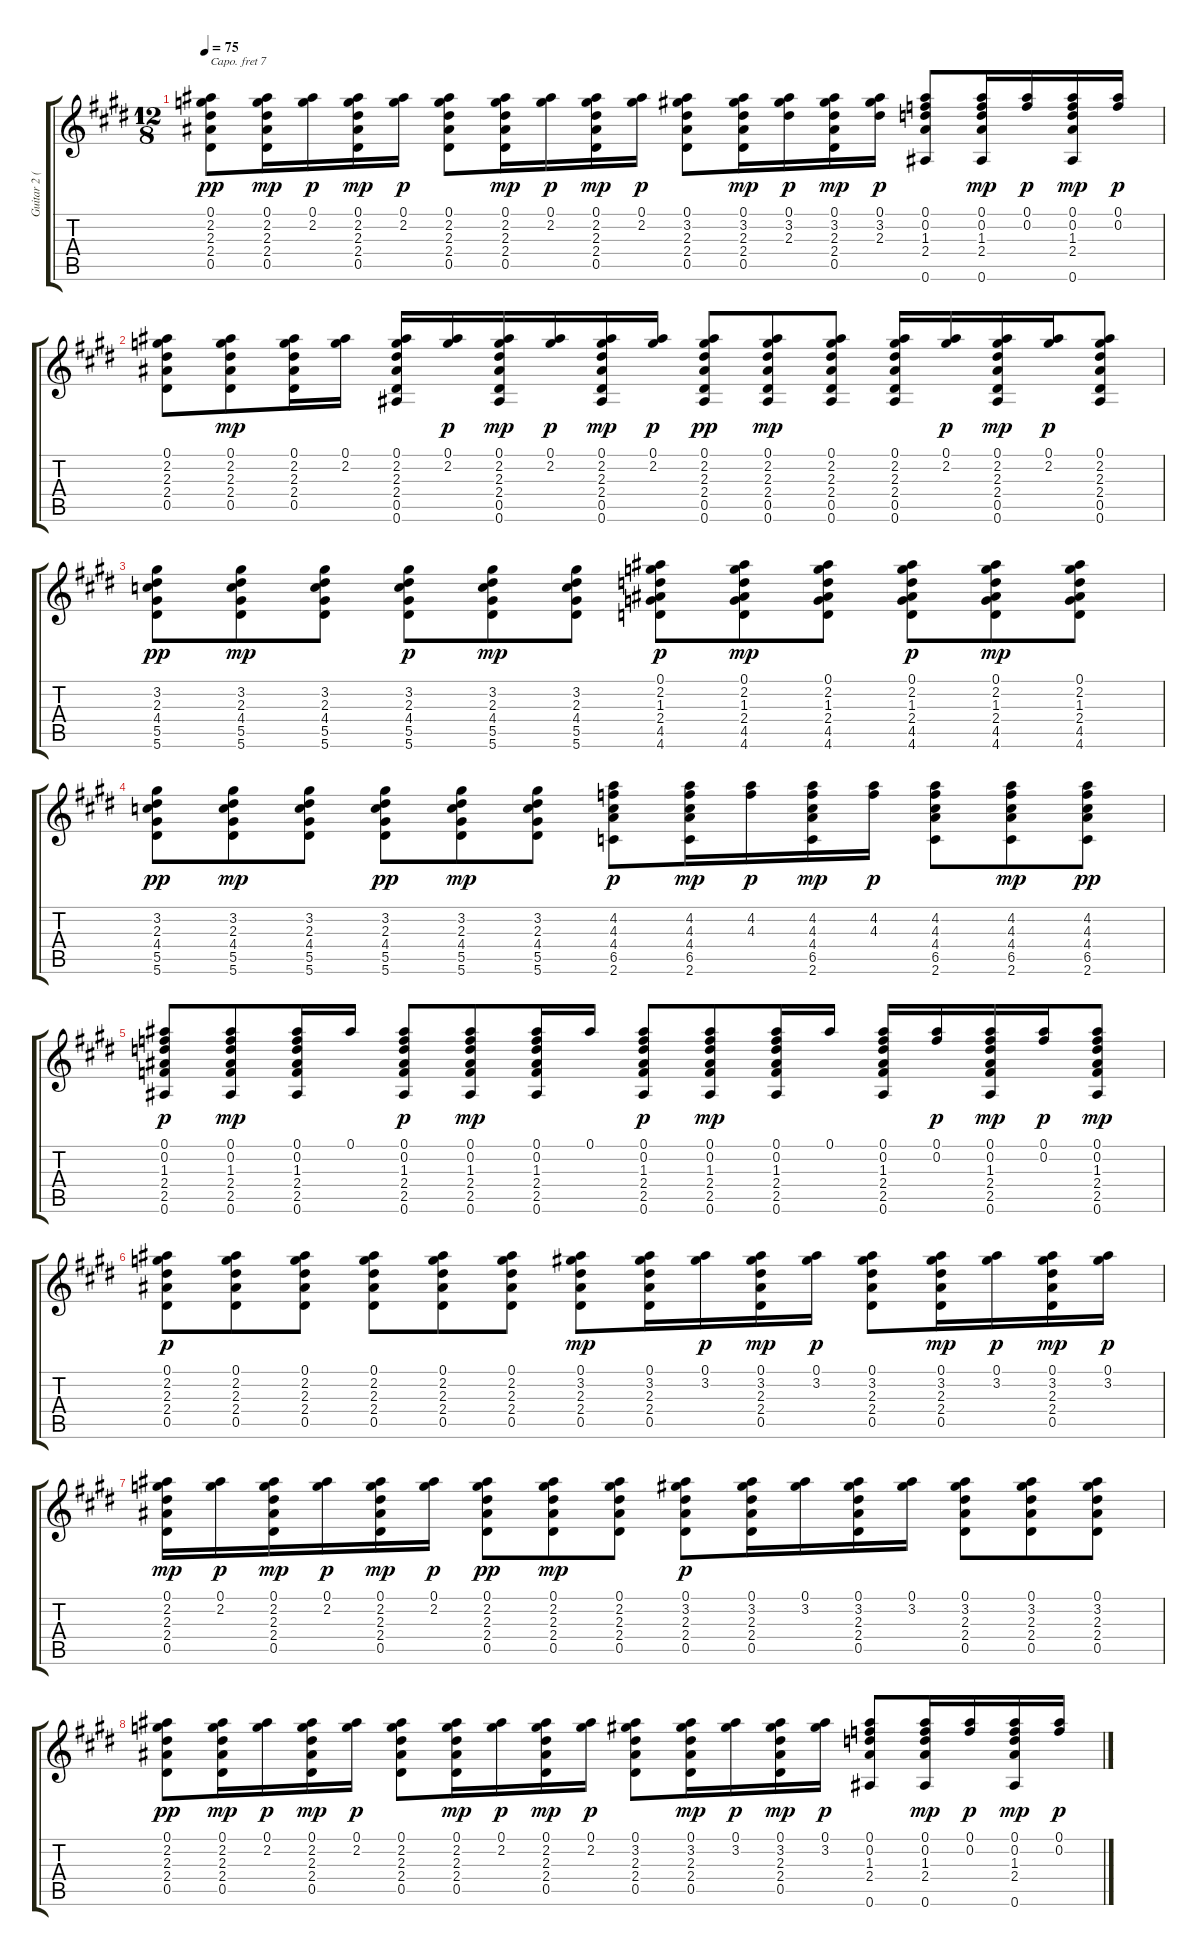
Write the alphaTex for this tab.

\track ("Guitar 2 (Rhythm)" "Guitar 2 (") {instrument acousticguitarnylon}
\staff {score tabs}
\capo 7
\tuning (Eb4 Bb3 Gb3 Db3 Ab2 Eb2) {hide}
\ts (12 8)
\tempo 75
\clef g2
\ks e
(0.1 2.2 2.3 2.4 0.5).8{dy pp} (0.1 2.2 2.3 2.4 0.5).16{dy mp} (0.1 2.2).16{dy p} (0.1 2.2 2.3 2.4 0.5).16{dy mp} (0.1 2.2).16{dy p} (0.1 2.2 2.3 2.4 0.5).8 (0.1 2.2 2.3 2.4 0.5).16{dy mp} (0.1 2.2).16{dy p} (0.1 2.2 2.3 2.4 0.5).16{dy mp} (0.1 2.2).16{dy p} (0.1 3.2 2.3 2.4 0.5).8 (0.1 3.2 2.3 2.4 0.5).16{dy mp} (0.1 3.2 2.3).16{dy p} (0.1 3.2 2.3 2.4 0.5).16{dy mp} (0.1 3.2 2.3).16{dy p} (0.1 0.2 1.3 2.4 0.6).8 (0.1 0.2 1.3 2.4 0.6).16{dy mp} (0.1 0.2).16{dy p} (0.1 0.2 1.3 2.4 0.6).16{dy mp} (0.1 0.2).16{dy p} |
(0.1 2.2 2.3 2.4 0.5).8 (0.1 2.2 2.3 2.4 0.5).8{dy mp} (0.1 2.2 2.3 2.4 0.5).16 (0.1 2.2).16 (0.1 2.2 2.3 2.4 0.5 0.6).16 (0.1 2.2).16{dy p} (0.1 2.2 2.3 2.4 0.5 0.6).16{dy mp} (0.1 2.2).16{dy p} (0.1 2.2 2.3 2.4 0.5 0.6).16{dy mp} (0.1 2.2).16{dy p} (0.1 2.2 2.3 2.4 0.5 0.6).8{dy pp} (0.1 2.2 2.3 2.4 0.5 0.6).8{dy mp} (0.1 2.2 2.3 2.4 0.5 0.6).8 (0.1 2.2 2.3 2.4 0.5 0.6).16 (0.1 2.2).16{dy p} (0.1 2.2 2.3 2.4 0.5 0.6).16{dy mp} (0.1 2.2).16{dy p} (0.1 2.2 2.3 2.4 0.5 0.6).8 |
(3.2 2.3 4.4 5.5 5.6).8{dy pp} (3.2 2.3 4.4 5.5 5.6).8{dy mp} (3.2 2.3 4.4 5.5 5.6).8 (3.2 2.3 4.4 5.5 5.6).8{dy p} (3.2 2.3 4.4 5.5 5.6).8{dy mp} (3.2 2.3 4.4 5.5 5.6).8 (0.1 2.2 1.3 2.4 4.5 4.6).8{dy p} (0.1 2.2 1.3 2.4 4.5 4.6).8{dy mp} (0.1 2.2 1.3 2.4 4.5 4.6).8 (0.1 2.2 1.3 2.4 4.5 4.6).8{dy p} (0.1 2.2 1.3 2.4 4.5 4.6).8{dy mp} (0.1 2.2 1.3 2.4 4.5 4.6).8 |
(3.2 2.3 4.4 5.5 5.6).8{dy pp} (3.2 2.3 4.4 5.5 5.6).8{dy mp} (3.2 2.3 4.4 5.5 5.6).8 (3.2 2.3 4.4 5.5 5.6).8{dy pp} (3.2 2.3 4.4 5.5 5.6).8{dy mp} (3.2 2.3 4.4 5.5 5.6).8 (4.2 4.3 4.4 6.5 2.6).8{dy p} (4.2 4.3 4.4 6.5 2.6).16{dy mp} (4.2 4.3).16{dy p} (4.2 4.3 4.4 6.5 2.6).16{dy mp} (4.2 4.3).16{dy p} (4.2 4.3 4.4 6.5 2.6).8 (4.2 4.3 4.4 6.5 2.6).8{dy mp} (4.2 4.3 4.4 6.5 2.6).8{dy pp} |
(0.1 0.2 1.3 2.4 2.5 0.6).8{dy p} (0.1 0.2 1.3 2.4 2.5 0.6).8{dy mp} (0.1 0.2 1.3 2.4 2.5 0.6).16 0.1.16 (0.1 0.2 1.3 2.4 2.5 0.6).8{dy p} (0.1 0.2 1.3 2.4 2.5 0.6).8{dy mp} (0.1 0.2 1.3 2.4 2.5 0.6).16 0.1.16 (0.1 0.2 1.3 2.4 2.5 0.6).8{dy p} (0.1 0.2 1.3 2.4 2.5 0.6).8{dy mp} (0.1 0.2 1.3 2.4 2.5 0.6).16 0.1.16 (0.1 0.2 1.3 2.4 2.5 0.6).16 (0.1 0.2).16{dy p} (0.1 0.2 1.3 2.4 2.5 0.6).16{dy mp} (0.1 0.2).16{dy p} (0.1 0.2 1.3 2.4 2.5 0.6).8{dy mp} |
(0.1 2.2 2.3 2.4 0.5).8{dy p} (0.1 2.2 2.3 2.4 0.5).8 (0.1 2.2 2.3 2.4 0.5).8 (0.1 2.2 2.3 2.4 0.5).8 (0.1 2.2 2.3 2.4 0.5).8 (0.1 2.2 2.3 2.4 0.5).8 (0.1 3.2 2.3 2.4 0.5).8{dy mp} (0.1 3.2 2.3 2.4 0.5).16 (0.1 3.2).16{dy p} (0.1 3.2 2.3 2.4 0.5).16{dy mp} (0.1 3.2).16{dy p} (0.1 3.2 2.3 2.4 0.5).8 (0.1 3.2 2.3 2.4 0.5).16{dy mp} (0.1 3.2).16{dy p} (0.1 3.2 2.3 2.4 0.5).16{dy mp} (0.1 3.2).16{dy p} |
(0.1 2.2 2.3 2.4 0.5).16{dy mp} (0.1 2.2).16{dy p} (0.1 2.2 2.3 2.4 0.5).16{dy mp} (0.1 2.2).16{dy p} (0.1 2.2 2.3 2.4 0.5).16{dy mp} (0.1 2.2).16{dy p} (0.1 2.2 2.3 2.4 0.5).8{dy pp} (0.1 2.2 2.3 2.4 0.5).8{dy mp} (0.1 2.2 2.3 2.4 0.5).8 (0.1 3.2 2.3 2.4 0.5).8{dy p} (0.1 3.2 2.3 2.4 0.5).16 (0.1 3.2).16 (0.1 3.2 2.3 2.4 0.5).16 (0.1 3.2).16 (0.1 3.2 2.3 2.4 0.5).8 (0.1 3.2 2.3 2.4 0.5).8 (0.1 3.2 2.3 2.4 0.5).8 |
(0.1 2.2 2.3 2.4 0.5).8{dy pp} (0.1 2.2 2.3 2.4 0.5).16{dy mp} (0.1 2.2).16{dy p} (0.1 2.2 2.3 2.4 0.5).16{dy mp} (0.1 2.2).16{dy p} (0.1 2.2 2.3 2.4 0.5).8 (0.1 2.2 2.3 2.4 0.5).16{dy mp} (0.1 2.2).16{dy p} (0.1 2.2 2.3 2.4 0.5).16{dy mp} (0.1 2.2).16{dy p} (0.1 3.2 2.3 2.4 0.5).8 (0.1 3.2 2.3 2.4 0.5).16{dy mp} (0.1 3.2).16{dy p} (0.1 3.2 2.3 2.4 0.5).16{dy mp} (0.1 3.2).16{dy p} (0.1 0.2 1.3 2.4 0.6).8 (0.1 0.2 1.3 2.4 0.6).16{dy mp} (0.1 0.2).16{dy p} (0.1 0.2 1.3 2.4 0.6).16{dy mp} (0.1 0.2).16{dy p}
